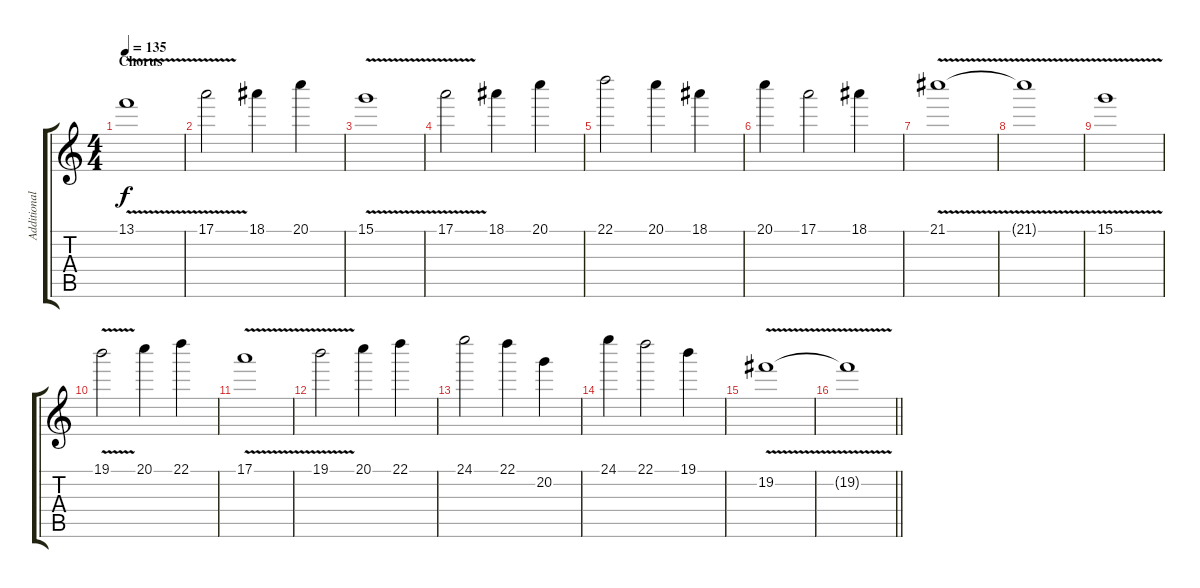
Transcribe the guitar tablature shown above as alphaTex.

\track ("Additional Guitar" "Additional") {instrument distortionguitar}
\staff {score tabs}
\tuning (E4 B3 G3 D3 A2 D2) {hide}
\ts (4 4)
\section ("" "Chorus")
\tempo 135
\clef g2
\ks c
13.1{v}.1{dy f} |
17.1{v}.2 18.1.4 20.1.4 |
15.1{v}.1 |
17.1{v}.2 18.1.4 20.1.4 |
22.1.2 20.1.4 18.1.4 |
20.1.4 17.1.2 18.1.4 |
21.1{v}.1 |
21.1{t}.1 |
15.1{v}.1 |
19.1{v}.2 20.1.4 22.1.4 |
17.1{v}.1 |
19.1{v}.2 20.1.4 22.1.4 |
24.1.2 22.1.4 20.2.4 |
24.1.4 22.1.2 19.1.4 |
19.2{v}.1 |
\barLineRight lightlight
19.2{v t}.1
